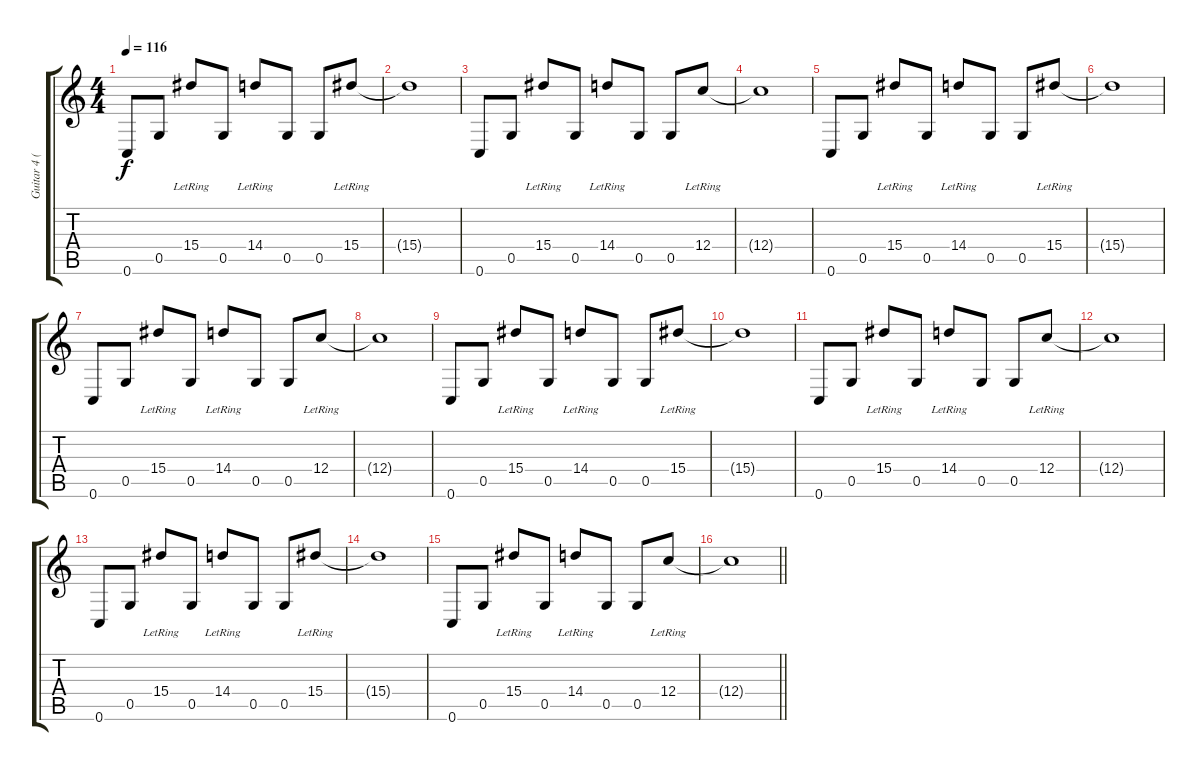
\track ("Guitar 4 (Clean- Tuck)" "Guitar 4 (") {instrument electricguitarclean}
\staff {score tabs}
\tuning (D4 A3 F3 C3 G2 C2) {hide}
\ts (4 4)
\tempo 116
\clef g2
\ks c
0.6.8{dy f} 0.5.8 15.4{lr}.8 0.5.8 14.4{lr}.8 0.5.8 0.5.8 15.4{lr}.8 |
15.4{t}.1 |
0.6.8 0.5.8 15.4{lr}.8 0.5.8 14.4{lr}.8 0.5.8 0.5.8 12.4{lr}.8 |
12.4{t}.1 |
0.6.8 0.5.8 15.4{lr}.8 0.5.8 14.4{lr}.8 0.5.8 0.5.8 15.4{lr}.8 |
15.4{t}.1 |
0.6.8 0.5.8 15.4{lr}.8 0.5.8 14.4{lr}.8 0.5.8 0.5.8 12.4{lr}.8 |
12.4{t}.1 |
0.6.8 0.5.8 15.4{lr}.8 0.5.8 14.4{lr}.8 0.5.8 0.5.8 15.4{lr}.8 |
15.4{t}.1 |
0.6.8 0.5.8 15.4{lr}.8 0.5.8 14.4{lr}.8 0.5.8 0.5.8 12.4{lr}.8 |
12.4{t}.1 |
0.6.8 0.5.8 15.4{lr}.8 0.5.8 14.4{lr}.8 0.5.8 0.5.8 15.4{lr}.8 |
15.4{t}.1 |
0.6.8 0.5.8 15.4{lr}.8 0.5.8 14.4{lr}.8 0.5.8 0.5.8 12.4{lr}.8 |
\barLineRight lightlight
12.4{t}.1
